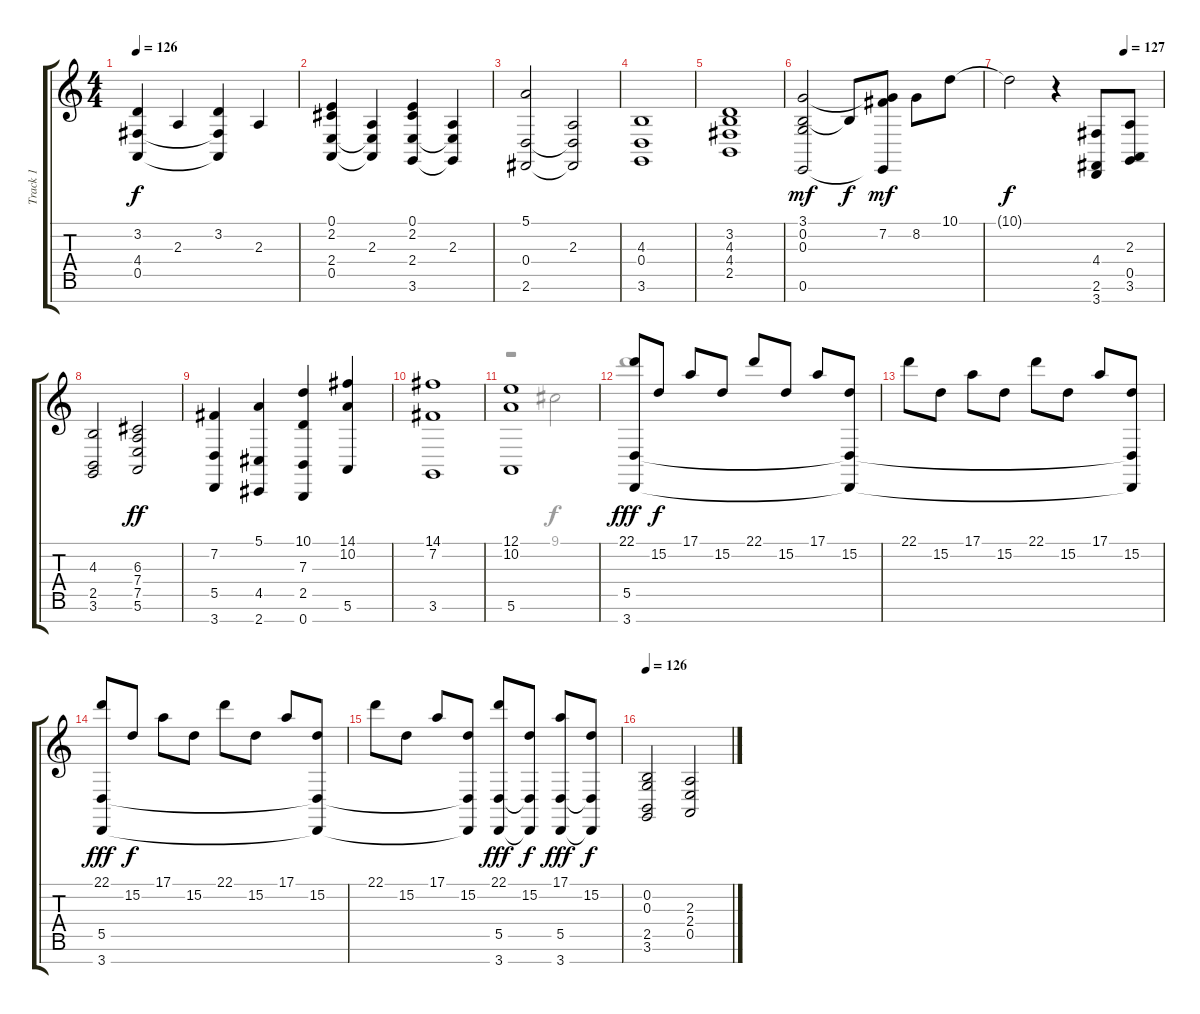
\track ("Track 1" "Track 1") {instrument brightacousticpiano}
\staff {score tabs}
\tuning (E4 B3 G3 D3 A2 E2 B1) {hide}
\voice
\ts (4 4)
\tempo 126
\clef g2
\ks c
(3.2 4.4 0.5).4{dy f} 2.3.4 (3.2 4.4{t} 0.5{t}).4 2.3.4 |
(0.1 2.2 2.4 0.5).4 (2.3 2.4{t} 0.5{t}).4 (0.1 2.2 2.4 3.6).4 (2.3 2.4{t} 3.6{t}).4 |
(5.1 0.4 2.6).2 (2.3 0.4{t} 2.6{t}).2 |
(4.3 0.4 3.6).1 |
(3.2 4.3 4.4 2.5).1 |
(3.1 0.2 0.3 0.6).2{dy mf} 0.2{t}.8{dy f} (3.1{t} 7.2 0.6{t}).8{dy mf} 8.2.8 10.1.8 |
\tempo (127 0.75)
10.1{t}.2{dy f} r.4 (4.4 2.6 3.7).8 (2.3 0.5 3.6).8 |
(4.3 2.5 3.6).2 (6.3 7.4 7.5 5.6).2{dy ff} |
(7.2 5.5 3.7).4 (5.1 4.5 2.7).4 (10.1 7.3 2.5 0.7).4 (14.1 10.2 5.6).4 |
(14.1 7.2 3.6).1 |
(12.1 10.2 5.6).1 |
(22.1 5.5 3.7).8{dy fff} 15.2.8{dy f} 17.1.8 15.2.8 22.1.8 15.2.8 17.1.8 (15.2 5.5{t} 3.7{t}).8 |
22.1.8 15.2.8 17.1.8 15.2.8 22.1.8 15.2.8 17.1.8 (15.2 5.5{t} 3.7{t}).8 |
(22.1 5.5 3.7).8{dy fff} 15.2.8{dy f} 17.1.8 15.2.8 22.1.8 15.2.8 17.1.8 (15.2 5.5{t} 3.7{t}).8 |
22.1.8 15.2.8 17.1.8 (15.2 5.5{t} 3.7{t}).8 (22.1 5.5 3.7).8{dy fff} (15.2 5.5{t} 3.7{t}).8{dy f} (17.1 5.5 3.7).8{dy fff} (15.2 5.5{t} 3.7{t}).8{dy f} |
\tempo 126
(0.2 0.3 2.5 3.6).2 (2.3 2.4 0.5).2
\voice
\clef g2
\ottava regular
\simile none
\ks c
|
|
|
|
|
|
|
|
|
|
r.2 9.1.2 |
22.1.1{dy fff} |
|
|
|
